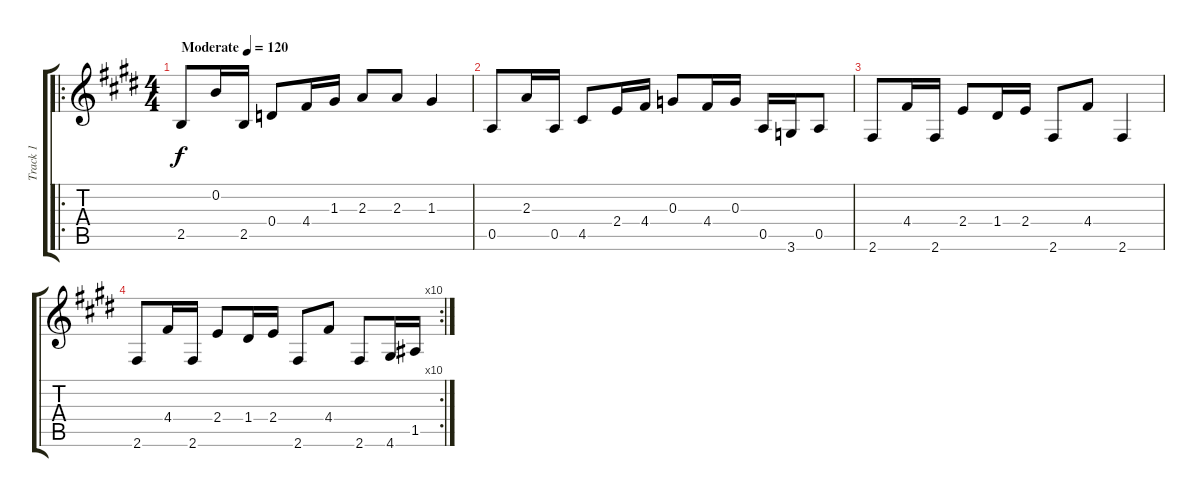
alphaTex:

\track ("Track 1" "Track 1") {instrument acousticguitarsteel}
\staff {score tabs}
\tuning (E4 B3 G3 D3 A2 E2) {hide}
\ro
\ts (4 4)
\tempo (120 "Moderate")
\clef g2
\ks e
2.5.8{dy f instrument acousticguitarsteel} 0.2.16 2.5.16 0.4.8 4.4.16 1.3.16 2.3.8 2.3.8 1.3.4 |
0.5.8 2.3.16 0.5.16 4.5.8 2.4.16 4.4.16 0.3.8 4.4.16 0.3.16 0.5.16 3.6.16 0.5.8 |
2.6.8 4.4.16 2.6.16 2.4.8 1.4.16 2.4.16 2.6.8 4.4.8 2.6.4 |
\rc 10
2.6.8 4.4.16 2.6.16 2.4.8 1.4.16 2.4.16 2.6.8 4.4.8 2.6.8 4.6.16 1.5.16
